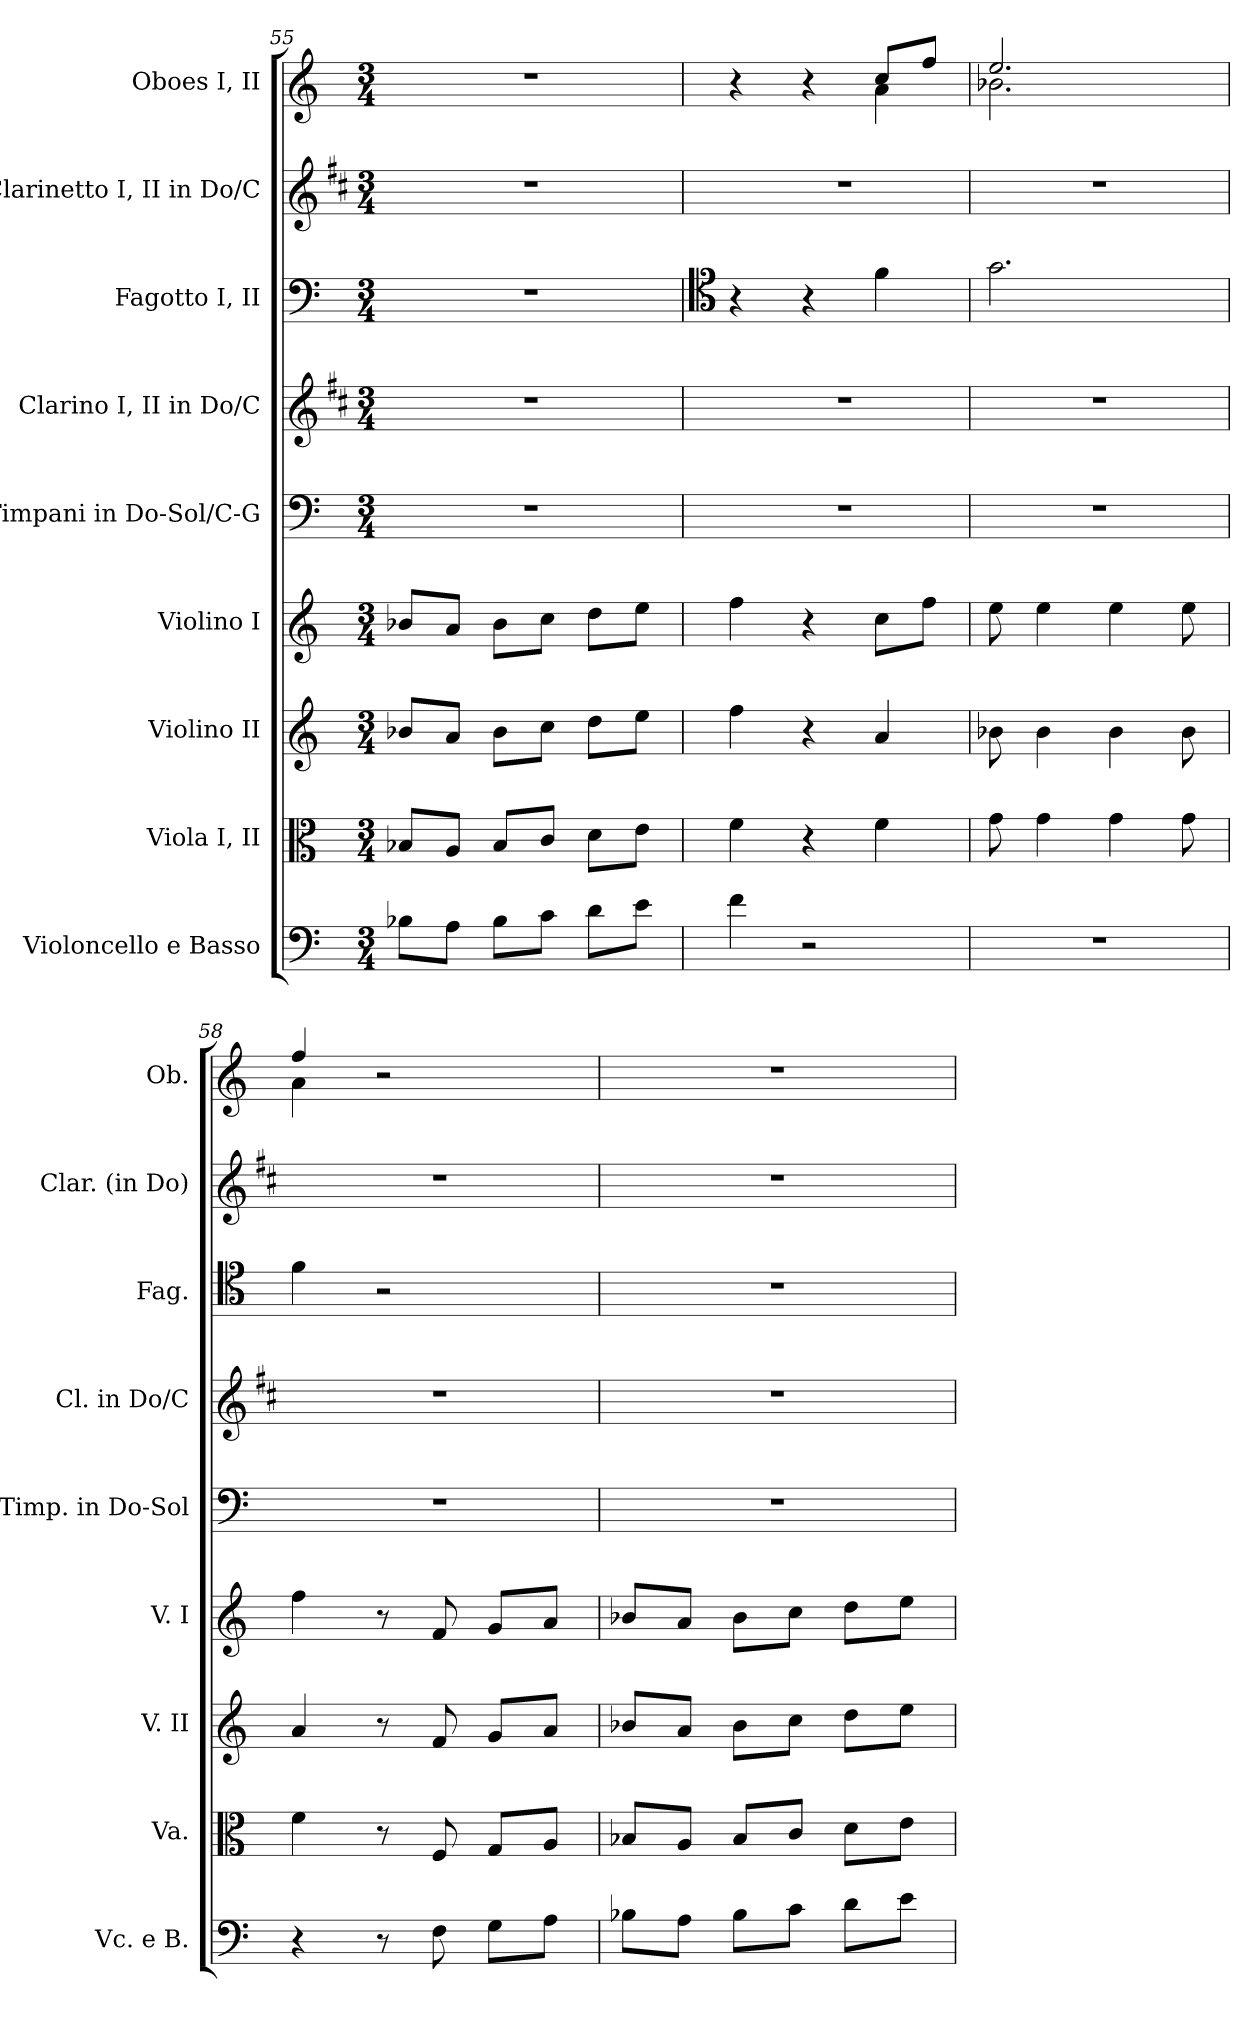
**kern	**kern	**kern	**kern	**kern	**kern	**kern	**kern	**kern
*part9	*part8	*part7	*part6	*part5	*part4	*part3	*part2	*part1
*staff9	*staff8	*staff7	*staff6	*staff5	*staff4	*staff3	*staff2	*staff1
*I"Violoncello e Basso	*I"Viola I, II	*I"Violino II	*I"Violino I	*I"Timpani in Do-Sol/C-G	*I"Clarino I, II in Do/C	*I"Fagotto I, II	*I"Clarinetto I, II in Do/C	*I"Oboes I, II
*I'Vc. e B.	*I'Va.	*I'V. II	*I'V. I	*I'Timp. in Do-Sol	*I'Cl. in Do/C	*I'Fag.	*I'Clar. (in Do)	*I'Ob.
*clefF4	*clefC3	*clefG2	*clefG2	*clefF4	*clefG2	*clefF4	*clefG2	*clefG2
*	*	*	*	*	*ITrd1c2	*	*ITrd1c2	*
*k[]	*k[]	*k[]	*k[]	*k[]	*k[]	*k[]	*k[]	*k[]
*M3/4	*M3/4	*M3/4	*M3/4	*M3/4	*M3/4	*M3/4	*M3/4	*M3/4
=55	=55	=55	=55	=55	=55	=55	=55	=55
8B-Xi\L	8B-Xi/L	8b-Xi/L	8b-Xi/L	2.r	2.r	2.r	2.r	2.r
8A\J	8A/J	8a/J	8a/J	.	.	.	.	.
8B-i\L	8B-i/L	8b-i\L	8b-i\L	.	.	.	.	.
8c\J	8c/J	8cc\J	8cc\J	.	.	.	.	.
8di\L	8di\L	8ddi\L	8ddi\L	.	.	.	.	.
8e\J	8e\J	8ee\J	8ee\J	.	.	.	.	.
=56	=56	=56	=56	=56	=56	=56	=56	=56
*	*	*	*	*	*	*clefC4	*	*
*	*	*	*	*	*	*	*	*^
4fi\	4fi\	4ffi\	4ffi\	2.r	2.r	4r	2.r	4r	4ryy
2r	4r	4r	4r	.	.	4r	.	4r	4ryy
.	4fi\	4ai/	8cci\L	.	.	4fi\	.	8cci/L	4ai\
.	.	.	8ffi\J	.	.	.	.	8ffi/J	.
=57	=57	=57	=57	=57	=57	=57	=57	=57	=57
2.r	8gi\	8b-Xi\	8eei\	2.r	2.r	2.gi\	2.r	2.eei/	2.b-Xi\
.	4gi\	4b-i\	4eei\	.	.	.	.	.	.
.	4gi\	4b-i\	4eei\	.	.	.	.	.	.
.	8gi\	8b-i\	8eei\	.	.	.	.	.	.
=58	=58	=58	=58	=58	=58	=58	=58	=58	=58
4r	4fi\	4ai/	4ffi\	2.r	2.r	4fi\	2.r	4ffi/	4ai\
8r	8r	8r	8r	.	.	2r	.	2r	2ryy
8Fi\	8Fi/	8fi/	8fi/	.	.	.	.	.	.
8G\L	8G/L	8g/L	8g/L	.	.	.	.	.	.
8Ai\J	8Ai/J	8ai/J	8ai/J	.	.	.	.	.	.
*	*	*	*	*	*	*	*	*v	*v
=59	=59	=59	=59	=59	=59	=59	=59	=59
8B-Xi\L	8B-Xi/L	8b-Xi/L	8b-Xi/L	2.r	2.r	2.r	2.r	2.r
8A\J	8A/J	8a/J	8a/J	.	.	.	.	.
8B-i\L	8B-i/L	8b-i\L	8b-i\L	.	.	.	.	.
8c\J	8c/J	8cc\J	8cc\J	.	.	.	.	.
8di\L	8di\L	8ddi\L	8ddi\L	.	.	.	.	.
8e\J	8e\J	8ee\J	8ee\J	.	.	.	.	.
=	=	=	=	=	=	=	=	=
*-	*-	*-	*-	*-	*-	*-	*-	*-
